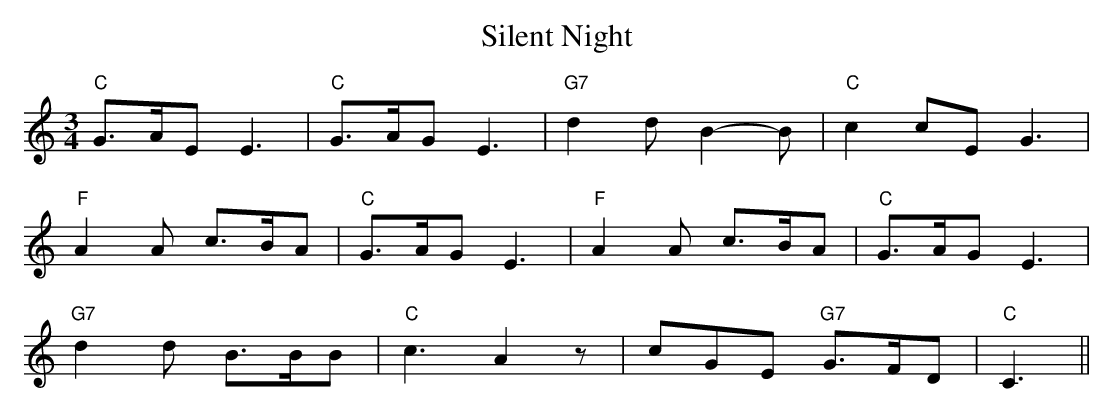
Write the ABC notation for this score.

X:1
T: Silent Night
M: 3/4
L: 1/8
K: Cmaj
"C"G>AE E3 | "C"G>AG E3 | "G7"d2d B2--B | "C"c2cE G3 |
"F"A2A c>BA | "C"G>AG E3 |"F"A2A c>BA | "C"G>AG E3 |
"G7"d2d B>BB | "C"c3 A2z |cGE "G7"G>FD | "C"C3||
